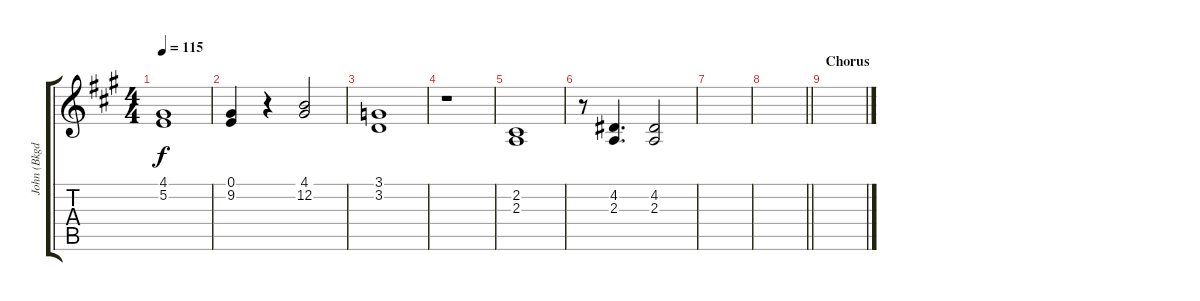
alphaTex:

\track ("John (Bkgd. Voc.)" "John (Bkgd") {instrument choiraahs}
\staff {score tabs}
\tuning (E4 B3 G3 D3 A2 E2) {hide}
\ts (4 4)
\tempo 115
\clef g2
\ks a
(4.1 5.2).1{dy f} |
(0.1 9.2).4 r.4 (4.1 12.2).2 |
(3.1 3.2).1 |
r.1 |
(2.2 2.3).1 |
r.8 (4.2 2.3).4{d} (4.2 2.3).2 |
|
\barLineRight lightlight
|
\section ("" "Chorus")
